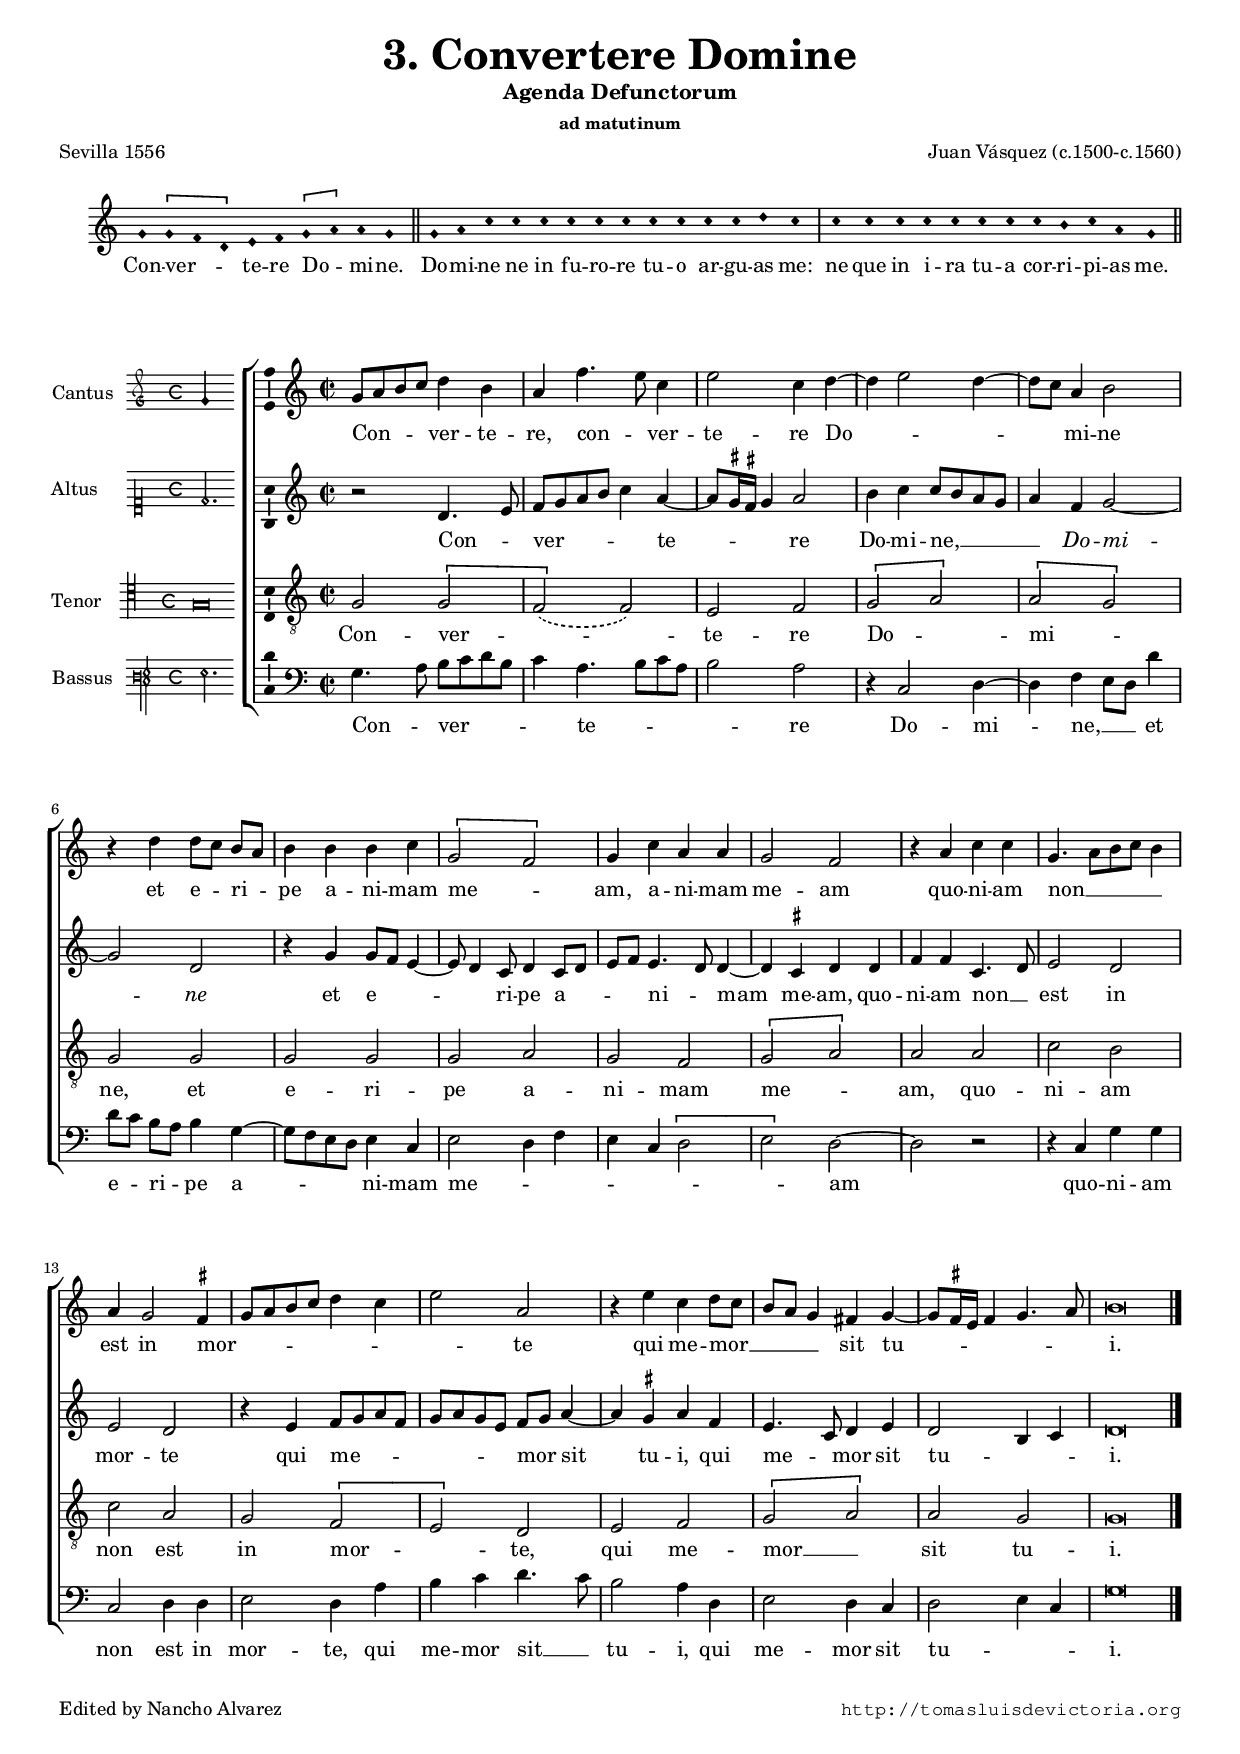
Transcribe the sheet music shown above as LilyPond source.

\version "2.18.0"

#(set-default-paper-size "a4")
#(set-global-staff-size 16.4)
#(ly:set-option 'point-and-click #f)
%mobile -s15.5 -i3.2

italicas=\override LyricText.font-shape = #'italic
rectas=\override LyricText.font-shape = #'upright
ss=\once \set suggestAccidentals = ##t
incipitwidth = 20
mtempo={\tempo 4 = 100}
mtempob={\tempo 4 = 50}

htitle="AD: 3. Convertere Domine"
hcomposer="Vásquez"

\header {
	title=\markup{\fontsize #3 "3. Convertere Domine"}
	subtitle="Agenda Defunctorum"
	subsubtitle=\markup{\column{"ad matutinum" }}
	composer="Juan Vásquez (c.1500-c.1560)"
        pdfauthor=\composer
	%opus="(-)"
	poet=\markup{"Sevilla 1556"}
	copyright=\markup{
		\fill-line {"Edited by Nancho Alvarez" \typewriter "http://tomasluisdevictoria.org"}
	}
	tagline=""
}


\markup{\null \vspace #.4 }

\score {\transpose c c {
<<
         \new Voice = "canto" \relative c''{
         	 %\set Staff.instrumentName=""
                 \override Staff.TimeSignature.stencil = ##f
                 \override Stem.transparent = ##t
                 \set Score.timing = ##f
                 \override NoteHead.style = #'neomensural         
                 \clef "treble" 
                 \key c \major
                 g8 \[g f d\] e f \[g a\] a g \bar "||"
                 g8 a c c c c c c c c c c d c \bar "|"
                 c8 c c c c c c c b c a g
                 \bar "||"
         }
         \new Lyrics \lyricsto "canto" {
                Con -- ver -- _ _ te -- re Do -- _ mi -- ne.
                Do -- mi -- ne ne in fu -- ro -- re
                tu -- o ar -- gu -- as me:
                ne que in i -- ra tu -- a cor -- ri -- pi -- as me.
         }
>>
        }%transpose

\layout {
        \override LigatureBracket.padding = #1
        %line-width=16\cm 
        indent=0.5\cm
        ragged-right = ##f
		%tablet line-width=16\cm
		%tablet indent=0\cm
}
}

%tablet \pageBreak

global={\key c \major \time 2/2 \skip 1*19
	%\override Score.TimeSignature.break-visibility = #'#(#f #t #t)
	\bar "|."
}


cantus=\relative c''{
	g8 a b c d4 b
	a4 f'4. e8 c4
	e2 c4 d ~
	d e2 d4 ~
	d8 c a4 b2
	r4 d d8[ c] b[ a]
	b4 b b c
	\[g2 f\]
	g4 c a a
	g2 f
	r4 a c c
	g4. a8[ b c] b4
	a4 g2 \ss fis4
	g8 a b c d4 c
	e2 a,
	r4 e' c d8 c
	b a g4 fis g ~
	g8 \ss fis16 e fis4 g4. a8
	b\breve*1/2
}

altus=\relative c'{
	r2 d4. e8
	f8 g a b c4 a ~
	a8 \ss gis16 \ss fis gis4 a2
	b4 c c8 b a g
	a4 f g2 ~
	g d
	r4 g g8 f e4 ~
	e8 d4 c8 d4 c8 d % SR \ss cis4 d4 \ss c8 d
	e8 f e4. d8 d4 ~
	d \ss cis d4 d
	f f c4. d8
	e2 d
	e2 d
	r4 e f8 g a f
	g a g e
	f g a4 ~
	a \ss gis a f
	e4. c8 d4 e
	d2 b4 c 
	d\breve*1/2
}

tenor=\relative c'{
	g2 \[g
	\phrasingSlurDashed
	f2\(\] f\)
	e2 f
	\[g2 a\]
	\[a g\]
	g2 g
	g g
	g a
	g f
	\[g2 a\]
	a a
	c b
	c a
	g \[f
	e\] d
	e f
	\[g a\]
	a g
	g\breve*1/2
}

bassus=\relative c'{
	g4. a8 b c d b
	c4 a4. b8 c a
	b2 a
	r4 c,2 d4 ~
	d f e8 d d'4
	d8[ c] b[ a] b4 g ~
	g8 f e d e4 c
	e2 d4 f
	e4 c \[d2
	e\] d ~
	d r
	r4 c g' g
	c,2 d4 d
	e2 d4 a'
	b c d4. c8
	b2 a4 d,
	e2 d4 c
	d2 e4 c
	g'\breve*1/2
}

textocantus=\lyricmode{
Con -- _ _ _ ver -- te -- re,
con -- _ ver -- te -- re Do -- _ _ _ mi -- ne
et e -- _ ri -- _ pe a -- ni -- mam me -- _ am,
a -- ni -- mam me -- am
quo -- ni -- am non __ _ _ _ _ est in
mor -- _ _ _ _ _ _ _ te
qui me -- mor __ _ _ _ _ sit tu -- _ _ _ _ _ i.
}

textoaltus=\lyricmode{
Con -- _ ver -- _ _ _ _ te -- _ _ _ re
Do -- mi -- ne, __ _ _ _ _
\italicas Do -- mi -- ne \rectas % _ _ _
et e -- _ _ _ ri -- pe
a -- _ _ _ ni -- _ mam me -- am,
quo -- ni -- am non __ _ est
in mor -- te
qui me -- _ _ _ _ _ _ _ mor _ sit tu -- i,
qui me -- _ mor sit tu -- _ _ i.
}

textotenor=\lyricmode{
Con -- ver -- _ _ te -- re Do -- _ mi -- _ ne,
et e -- ri -- pe a -- ni -- mam me -- _ am,
quo -- ni -- am non est in mor -- _ te,
qui me -- mor __ _ sit tu -- i.
}

textobassus=\lyricmode{
Con -- _ ver -- _ _ _ _ te -- _ _ _ _ re
Do -- mi -- ne, __ _ _ 
et e -- _ ri -- _ pe
a -- _ _ _ ni -- mam me -- _ _ _ _ _ _ am
quo -- ni -- am non est in mor -- te,
qui me -- mor sit __ _ tu -- i,
qui me -- mor sit
tu -- _ _ i.
}


incipitcantus=\markup{
	\score{
		{ 
		\set Staff.instrumentName="Cantus  "
		\override NoteHead.style = #'neomensural
		\override Staff.TimeSignature.style = #'neomensural
		\cadenzaOn 
		\clef "petrucci-g"
		\key c \major
		\time 4/4
                g'4*2
		} 

	\layout { line-width=\incipitwidth indent = 0 }
	}
}

incipitaltus=\markup{
	\score{
		{ 
		\set Staff.instrumentName="Altus     "
		\override NoteHead.style = #'neomensural 
		\override Staff.TimeSignature.style = #'neomensural
		\cadenzaOn 
		\clef "petrucci-c1"
		\key c \major
		\time 4/4
                d'2.*2/3
		} 
	\layout { line-width=\incipitwidth indent = 0 }
	}
}


incipittenor=\markup{
	\score{
		{ 
		\set Staff.instrumentName="Tenor   "
		\override NoteHead.style = #'neomensural 
		\override Staff.TimeSignature.style = #'neomensural
		\cadenzaOn 
		\clef "petrucci-c4"
		\key c \major
		\time 4/4
                g\breve*1/4
		} 
	\layout { line-width=\incipitwidth indent=0 }
	}
}

incipitbassus=\markup{
	\score{
		{ 
		\set Staff.instrumentName="Bassus  "
		\override NoteHead.style = #'neomensural
		\override Staff.TimeSignature.style = #'neomensural
		\cadenzaOn 
		\clef "petrucci-f3"
		\key c \major
		\time 4/4
                g2.*2/3
		} 
	\layout { line-width=\incipitwidth indent = 0 }
	}
}

%\layout {
%       \context {\Voice
%               \remove Ligature_bracket_engraver
%               \consists Mensural_ligature_engraver
%       }
%       line-width=\incipitwidth
%       indent = 0
%}

\score {\transpose c' c'{
\new ChoirStaff<<

	\new Staff <<\global
	\new Voice="v1" {
		\set Staff.instrumentName=\incipitcantus
		\clef "treble"
		\cantus }
	\new Lyrics \lyricsto "v1" {\textocantus }
	>>

	\new Staff <<\global
	\new Voice="v2" {
		\set Staff.instrumentName=\incipitaltus
		\clef "treble"
		\altus }
	\new Lyrics \lyricsto "v2" {\textoaltus }
	>>
	
	\new Staff <<\global
	\new Voice="v3" {
		\set Staff.instrumentName=\incipittenor
		\clef "G_8"
		\tenor }
	\new Lyrics \lyricsto "v3" {\textotenor }
	>>

	\new Staff <<\global
	\new Voice="v4" {
		\set Staff.instrumentName=\incipitbassus
		\clef "bass"
		\bassus }
	\new Lyrics \lyricsto "v4" {\textobassus }
	>>
	
>>

	} % transpose

\layout{ 
	\context {\Lyrics 
		\override VerticalAxisGroup.staff-affinity = #UP
		\override VerticalAxisGroup.nonstaff-relatedstaff-spacing =
			#'((basic-distance . 0) (minimum-distance . 0) (padding . 1))
		\override LyricText.font-size = #1.2
		\override LyricHyphen.minimum-distance = #0.5
	}
	\context {\Score 
		tempoHideNote = ##t
		\override BarNumber.padding = #2 
	}
	\context {\Voice 
		%melismaBusyProperties = #'()
		%autoBeaming = ##f
	}
	\context {\Staff 
                %\RemoveEmptyStaves
                %\override VerticalAxisGroup.remove-first = ##t
		\override VerticalAxisGroup.staff-staff-spacing =
			#'((basic-distance . 11) (minimum-distance . 0) (padding . 1))
		\consists Ambitus_engraver 
		\override LigatureBracket.padding = #1
	}
}

%\midi { \mtempo }

}


\paper{
	%first-page-number = #11
	evenHeaderMarkup=\markup  \fill-line { \fromproperty #'page:page-number-string \htitle \hcomposer }
	oddHeaderMarkup= \markup  \fill-line { \on-the-fly #not-first-page \hcomposer \on-the-fly #not-first-page \htitle \on-the-fly #not-first-page \fromproperty #'page:page-number-string }
	%system-count=20
	%page-count = 8
	ragged-last-bottom = ##f
	indent=3.3\cm
	system-system-spacing =
	#'((basic-distance . 20) (minimum-distance . 0) (padding . 5))
	top-system-spacing = % header
	#'((basic-distance . 10) (minimum-distance . 0) (padding . 0))
	last-bottom-spacing = % footer
	#'((basic-distance . 14) (minimum-distance . 0) (padding . 0))
	markup-system-spacing.padding = #1.5
        score-system-spacing =
	#'((basic-distance . 20) (minimum-distance . 0) (padding . 0))
	markup-system-spacing.padding = #1.5
}
